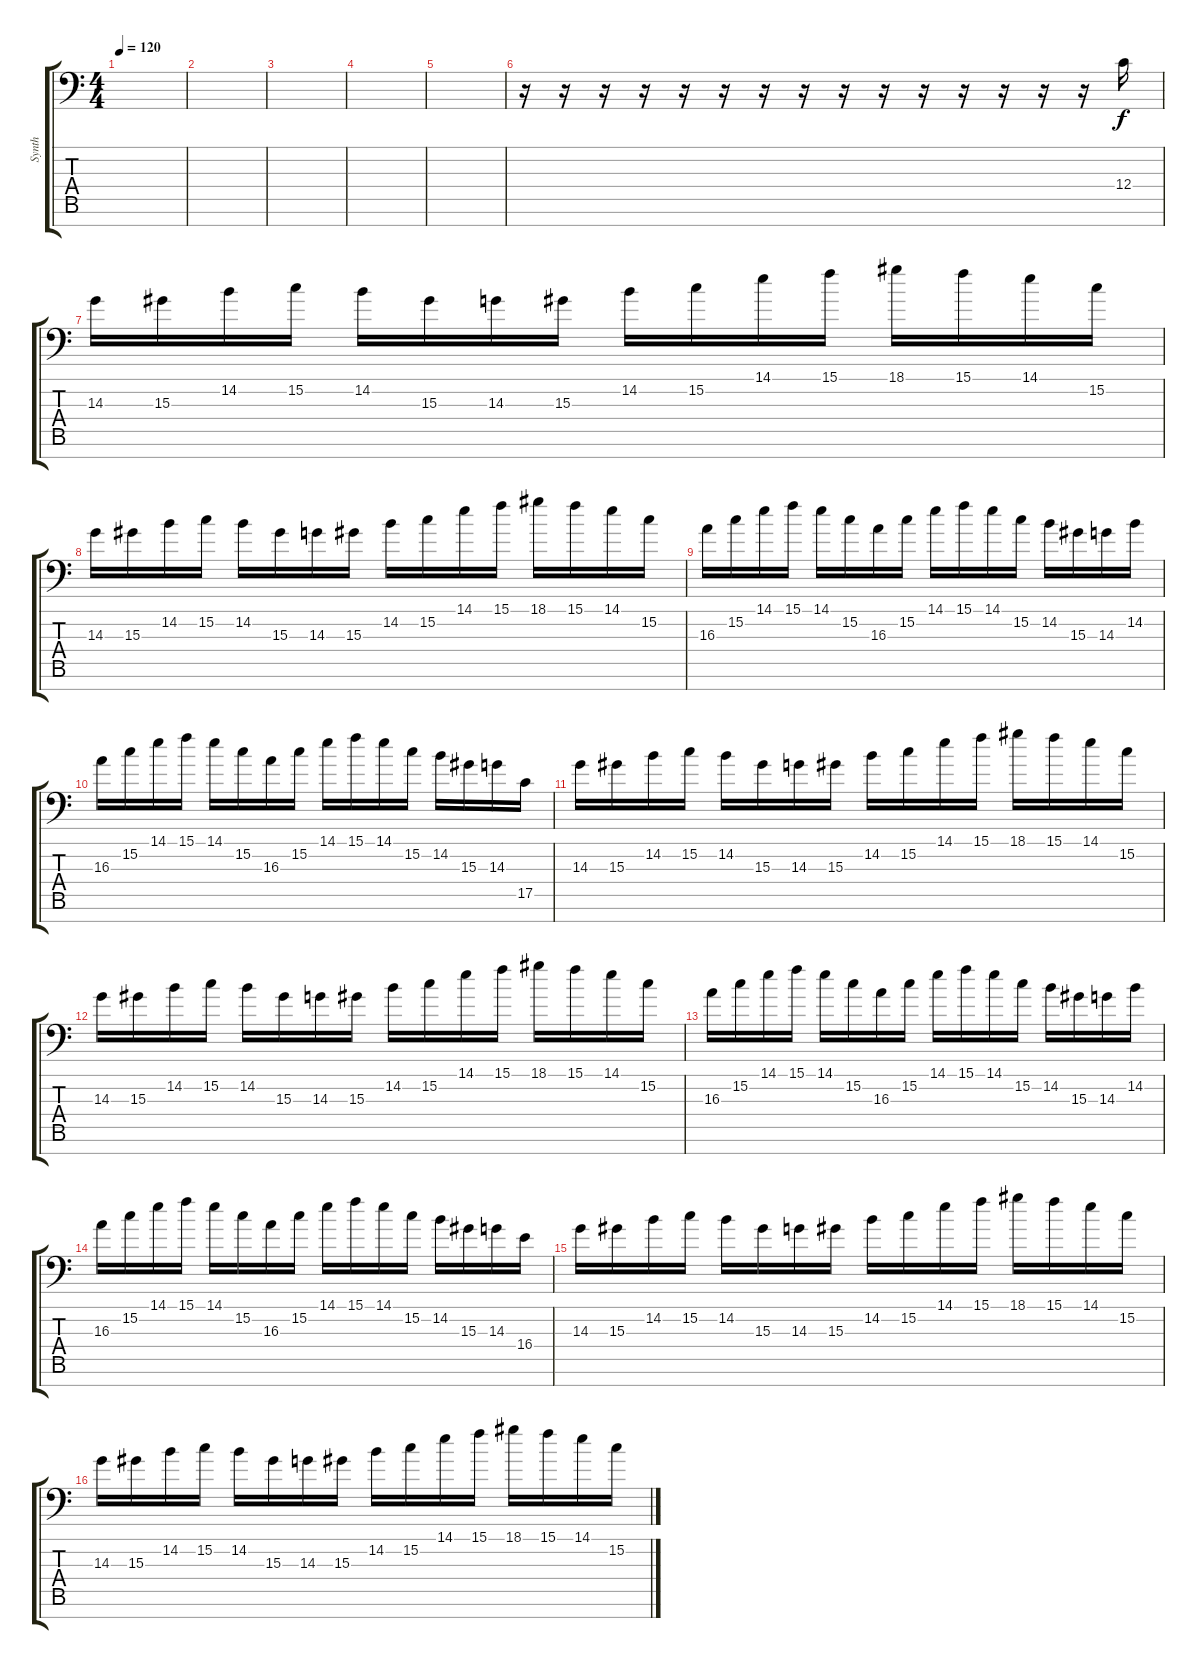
\track ("Synth" "Synth") {instrument stringensemble1}
\staff {score tabs}
\tuning (D4 A3 F3 C3 G2 D2 G1) {hide}
\ts (4 4)
\tempo 120
\clef f4
\ks c
|
|
|
|
|
r.16 r.16 r.16 r.16 r.16 r.16 r.16 r.16 r.16 r.16 r.16 r.16 r.16 r.16 r.16 12.4.16 |
14.3.16 15.3.16 14.2.16 15.2.16 14.2.16 15.3.16 14.3.16 15.3.16 14.2.16 15.2.16 14.1.16 15.1.16 18.1.16 15.1.16 14.1.16 15.2.16 |
14.3.16 15.3.16 14.2.16 15.2.16 14.2.16 15.3.16 14.3.16 15.3.16 14.2.16 15.2.16 14.1.16 15.1.16 18.1.16 15.1.16 14.1.16 15.2.16 |
16.3.16 15.2.16 14.1.16 15.1.16 14.1.16 15.2.16 16.3.16 15.2.16 14.1.16 15.1.16 14.1.16 15.2.16 14.2.16 15.3.16 14.3.16 14.2.16 |
16.3.16 15.2.16 14.1.16 15.1.16 14.1.16 15.2.16 16.3.16 15.2.16 14.1.16 15.1.16 14.1.16 15.2.16 14.2.16 15.3.16 14.3.16 17.5.16 |
14.3.16 15.3.16 14.2.16 15.2.16 14.2.16 15.3.16 14.3.16 15.3.16 14.2.16 15.2.16 14.1.16 15.1.16 18.1.16 15.1.16 14.1.16 15.2.16 |
14.3.16 15.3.16 14.2.16 15.2.16 14.2.16 15.3.16 14.3.16 15.3.16 14.2.16 15.2.16 14.1.16 15.1.16 18.1.16 15.1.16 14.1.16 15.2.16 |
16.3.16 15.2.16 14.1.16 15.1.16 14.1.16 15.2.16 16.3.16 15.2.16 14.1.16 15.1.16 14.1.16 15.2.16 14.2.16 15.3.16 14.3.16 14.2.16 |
16.3.16 15.2.16 14.1.16 15.1.16 14.1.16 15.2.16 16.3.16 15.2.16 14.1.16 15.1.16 14.1.16 15.2.16 14.2.16 15.3.16 14.3.16 16.4.16 |
14.3.16 15.3.16 14.2.16 15.2.16 14.2.16 15.3.16 14.3.16 15.3.16 14.2.16 15.2.16 14.1.16 15.1.16 18.1.16 15.1.16 14.1.16 15.2.16 |
14.3.16 15.3.16 14.2.16 15.2.16 14.2.16 15.3.16 14.3.16 15.3.16 14.2.16 15.2.16 14.1.16 15.1.16 18.1.16 15.1.16 14.1.16 15.2.16
